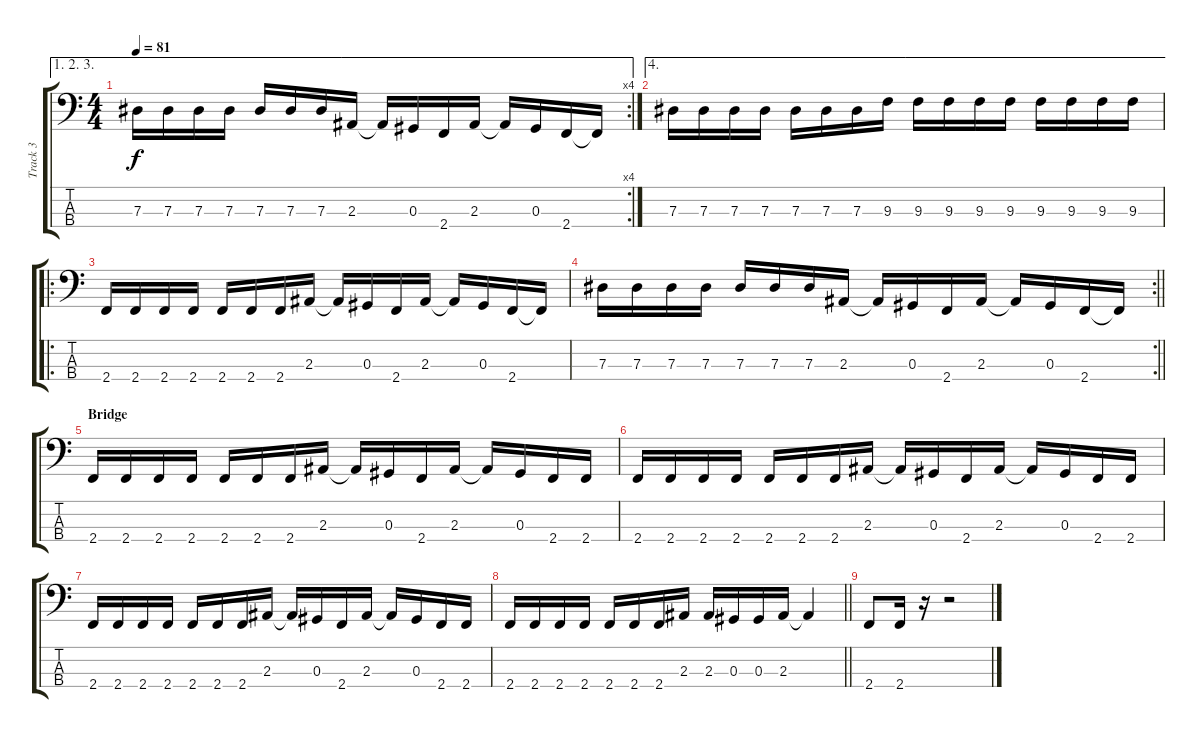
\track ("Track 3" "Track 3") {instrument electricbassfinger}
\staff {score tabs}
\tuning (Gb2 Db2 Ab1 Eb1) {hide}
\ae (1 2 3)
\rc 4
\ts (4 4)
\tempo 81
\clef f4
\ks c
7.3.16{dy f} 7.3.16 7.3.16 7.3.16 7.3.16 7.3.16 7.3.16 2.3.16 2.3{t}.16 0.3.16 2.4.16 2.3.16 2.3{t}.16 0.3.16 2.4.16 2.4{t}.16 |
\ae 4
7.3.16 7.3.16 7.3.16 7.3.16 7.3.16 7.3.16 7.3.16 9.3.16 9.3.16 9.3.16 9.3.16 9.3.16 9.3.16 9.3.16 9.3.16 9.3.16 |
\ro
2.4.16 2.4.16 2.4.16 2.4.16 2.4.16 2.4.16 2.4.16 2.3.16 2.3{t}.16 0.3.16 2.4.16 2.3.16 2.3{t}.16 0.3.16 2.4.16 2.4{t}.16 |
\rc 2
\barLineRight lightlight
7.3.16 7.3.16 7.3.16 7.3.16 7.3.16 7.3.16 7.3.16 2.3.16 2.3{t}.16 0.3.16 2.4.16 2.3.16 2.3{t}.16 0.3.16 2.4.16 2.4{t}.16 |
\section ("" "Bridge")
2.4.16 2.4.16 2.4.16 2.4.16 2.4.16 2.4.16 2.4.16 2.3.16 2.3{t}.16 0.3.16 2.4.16 2.3.16 2.3{t}.16 0.3.16 2.4.16 2.4.16 |
2.4.16 2.4.16 2.4.16 2.4.16 2.4.16 2.4.16 2.4.16 2.3.16 2.3{t}.16 0.3.16 2.4.16 2.3.16 2.3{t}.16 0.3.16 2.4.16 2.4.16 |
2.4.16 2.4.16 2.4.16 2.4.16 2.4.16 2.4.16 2.4.16 2.3.16 2.3{t}.16 0.3.16 2.4.16 2.3.16 2.3{t}.16 0.3.16 2.4.16 2.4.16 |
\barLineRight lightlight
2.4.16 2.4.16 2.4.16 2.4.16 2.4.16 2.4.16 2.4.16 2.3.16 2.3.16 0.3.16 0.3.16 2.3.16 2.3{t}.4 |
2.4.8 2.4.16 r.16 r.2
